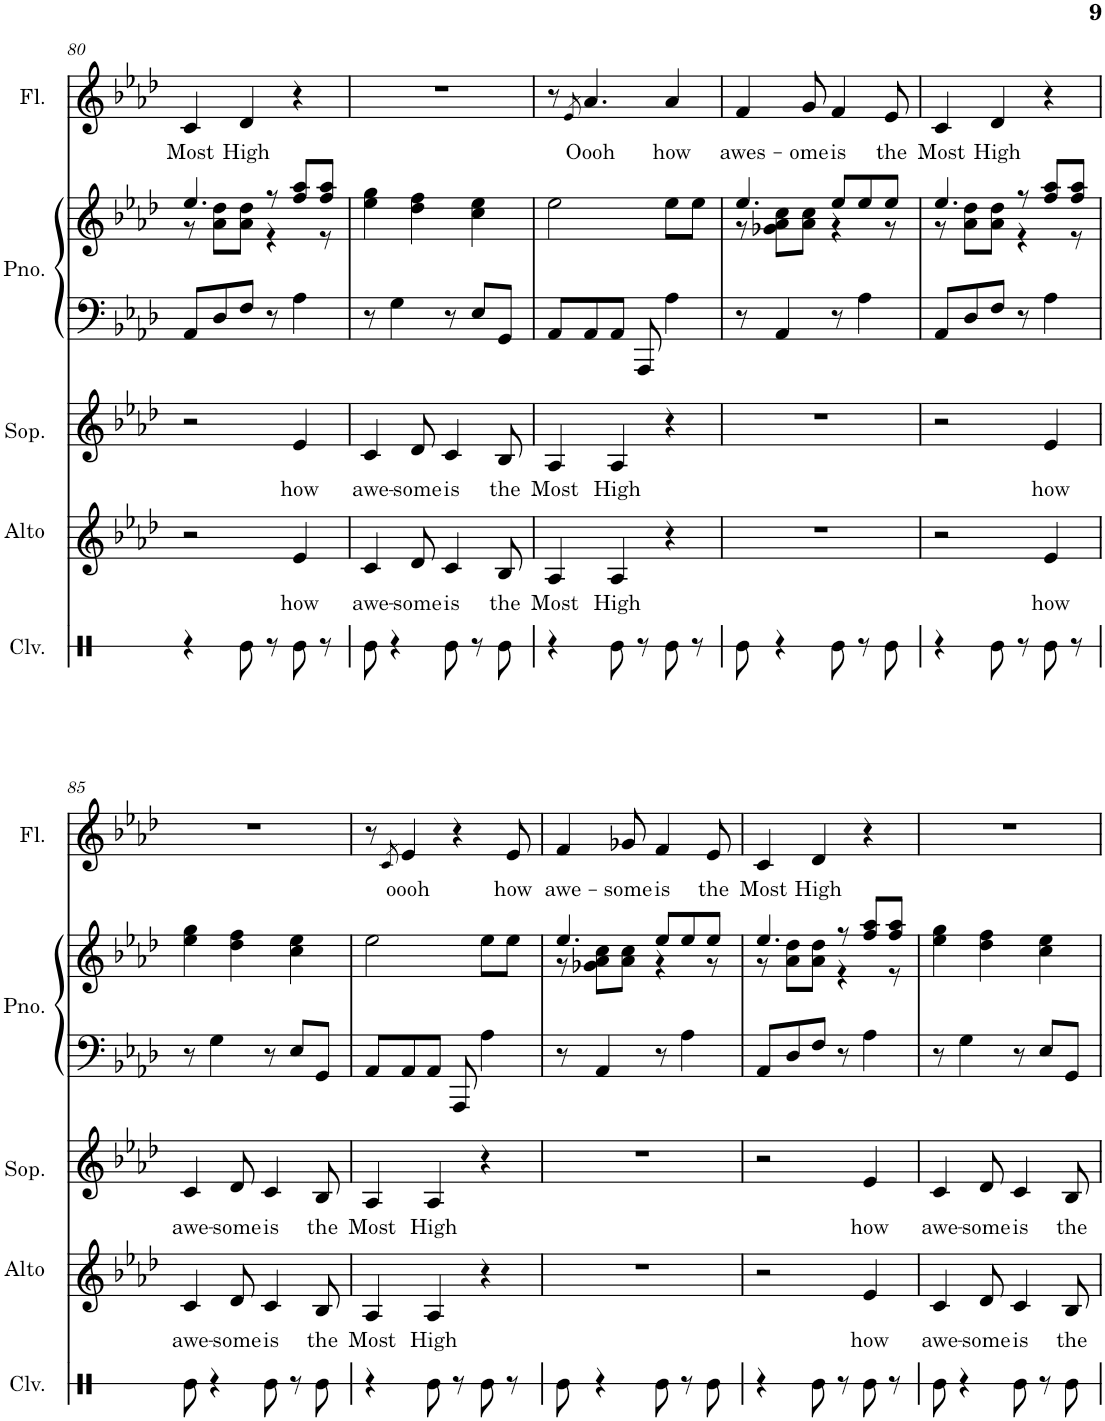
**kern	**kern	**text	**kern	**text	**kern	**kern	**kern	**text
*part4	*part3	*part3	*part3	*part3	*part2	*part2	*part1	*part1
*staff6	*staff5	*staff5	*staff4	*staff4	*staff3	*staff2	*staff1	*staff1
*I"Claves	*I"Soprano    Alto	*	*	*	*I"Piano	*	*I"Flute	*
*I'Clv.	*I'Sop.    Alto	*	*	*	*I'Pno.	*	*I'Fl.	*
!!LO:PB:g=z
*clefX	*clefG2	*	*clefG2	*	*clefF4	*clefG2	*clefG2	*
*k[]	*k[b-e-a-d-]	*	*k[b-e-a-d-]	*	*k[b-e-a-d-]	*k[b-e-a-d-]	*k[b-e-a-d-]	*
*M6/8	*M6/8	*	*M6/8	*	*M6/8	*M6/8	*M6/8	*
=80	=80	=80	=80	=80	=80	=80	=80	=80
*	*	*	*	*	*	*^	*	*
!	!	!	!	!	!	!	!	!	!LO:LY:b
4r	2r	.	2r	.	8AA-/L	4.ee-/	8r	4c/	Most
.	.	.	.	.	8D-/	.	8a-\ 8dd-\L	.	.
!	!	!	!	!	!	!	!	!	!LO:LY:b
8Re\	.	.	.	.	8F/J	.	8a-\ 8dd-\J	4d-/	High
8r	.	.	.	.	8r	8r	4r	.	.
!	!	!LO:LY:b	!	!LO:LY:b	!	!	!	!	!
8Re\	4e-/	how	4e-/	how	4A-\	8ff/ 8aa-/L	.	4r	.
8r	.	.	.	.	.	8ff/ 8aa-/J	8r	.	.
=81	=81	=81	=81	=81	=81	=81	=81	=81	=81
!	!	!LO:LY:b	!	!LO:LY:b	!	!	!	!	!
*	*	*	*	*	*	*v	*v	*	*
8Re\	4c/	awe-	4c/	awe-	8r	4ee-\ 4gg\	2.r	.
4r	.	.	.	.	4G\	.	.	.
!	!	!LO:LY:b	!	!LO:LY:b	!	!	!	!
.	8d-/	-some	8d-/	-some	.	4dd-\ 4ff\	.	.
!	!	!LO:LY:b	!	!LO:LY:b	!	!	!	!
8Re\	4c/	is	4c/	is	8r	.	.	.
8r	.	.	.	.	8E-/L	4cc\ 4ee-\	.	.
!	!	!LO:LY:b	!	!LO:LY:b	!	!	!	!
8Re\	8B-/	the	8B-/	the	8GG/J	.	.	.
=82	=82	=82	=82	=82	=82	=82	=82	=82
!	!	!LO:LY:b	!	!LO:LY:b	!	!	!	!
4r	4A-/	Most	4A-/	Most	8AA-/L	2ee-\	8r	.
.	.	.	.	.	.	.	8qe-/	.
!	!	!	!	!	!	!	!	!LO:LY:b
.	.	.	.	.	8AA-/	.	4.a-/	Oooh
!	!	!LO:LY:b	!	!LO:LY:b	!	!	!	!
8Re\	4A-/	High	4A-/	High	8AA-/J	.	.	.
8r	.	.	.	.	8AAA-/	.	.	.
!	!	!	!	!	!	!	!	!LO:LY:b
8Re\	4r	.	4r	.	4A-\	8ee-\L	4a-/	how
8r	.	.	.	.	.	8ee-\J	.	.
=83	=83	=83	=83	=83	=83	=83	=83	=83
*	*	*	*	*	*	*^	*	*
!	!	!	!	!	!	!	!	!	!LO:LY:b
8Re\	2.r	.	2.r	.	8r	4.ee-/	8r	4f/	awes-
4r	.	.	.	.	4AA-/	.	8g-X\ 8a-\ 8cc\L	.	.
!	!	!	!	!	!	!	!	!	!LO:LY:b
.	.	.	.	.	.	.	8a-\ 8cc\J	8g/	-ome
!	!	!	!	!	!	!	!	!	!LO:LY:b
8Re\	.	.	.	.	8r	8ee-/L	4r	4f/	is
8r	.	.	.	.	4A-\	8ee-/	.	.	.
!	!	!	!	!	!	!	!	!	!LO:LY:b
8Re\	.	.	.	.	.	8ee-/J	8r	8e-/	the
=84	=84	=84	=84	=84	=84	=84	=84	=84	=84
!	!	!	!	!	!	!	!	!	!LO:LY:b
4r	2r	.	2r	.	8AA-/L	4.ee-/	8r	4c/	Most
.	.	.	.	.	8D-/	.	8a-\ 8dd-\L	.	.
!	!	!	!	!	!	!	!	!	!LO:LY:b
8Re\	.	.	.	.	8F/J	.	8a-\ 8dd-\J	4d-/	High
8r	.	.	.	.	8r	8r	4r	.	.
!	!	!LO:LY:b	!	!LO:LY:b	!	!	!	!	!
8Re\	4e-/	how	4e-/	how	4A-\	8ff/ 8aa-/L	.	4r	.
8r	.	.	.	.	.	8ff/ 8aa-/J	8r	.	.
!!LO:LB:g=z
=85	=85	=85	=85	=85	=85	=85	=85	=85	=85
!	!	!LO:LY:b	!	!LO:LY:b	!	!	!	!	!
*	*	*	*	*	*	*v	*v	*	*
8Re\	4c/	awe-	4c/	awe-	8r	4ee-\ 4gg\	2.r	.
4r	.	.	.	.	4G\	.	.	.
!	!	!LO:LY:b	!	!LO:LY:b	!	!	!	!
.	8d-/	-some	8d-/	-some	.	4dd-\ 4ff\	.	.
!	!	!LO:LY:b	!	!LO:LY:b	!	!	!	!
8Re\	4c/	is	4c/	is	8r	.	.	.
8r	.	.	.	.	8E-/L	4cc\ 4ee-\	.	.
!	!	!LO:LY:b	!	!LO:LY:b	!	!	!	!
8Re\	8B-/	the	8B-/	the	8GG/J	.	.	.
=86	=86	=86	=86	=86	=86	=86	=86	=86
!	!	!LO:LY:b	!	!LO:LY:b	!	!	!	!
4r	4A-/	Most	4A-/	Most	8AA-/L	2ee-\	8r	.
.	.	.	.	.	.	.	8qc/	.
!	!	!	!	!	!	!	!	!LO:LY:b
.	.	.	.	.	8AA-/	.	4e-/	oooh
!	!	!LO:LY:b	!	!LO:LY:b	!	!	!	!
8Re\	4A-/	High	4A-/	High	8AA-/J	.	.	.
8r	.	.	.	.	8AAA-/	.	4r	.
8Re\	4r	.	4r	.	4A-\	8ee-\L	.	.
!	!	!	!	!	!	!	!	!LO:LY:b
8r	.	.	.	.	.	8ee-\J	8e-/	how
=87	=87	=87	=87	=87	=87	=87	=87	=87
*	*	*	*	*	*	*^	*	*
!	!	!	!	!	!	!	!	!	!LO:LY:b
8Re\	2.r	.	2.r	.	8r	4.ee-/	8r	4f/	awe-
4r	.	.	.	.	4AA-/	.	8g-X\ 8a-\ 8cc\L	.	.
!	!	!	!	!	!	!	!	!	!LO:LY:b
.	.	.	.	.	.	.	8a-\ 8cc\J	8g-X/	-some
!	!	!	!	!	!	!	!	!	!LO:LY:b
8Re\	.	.	.	.	8r	8ee-/L	4r	4f/	is
8r	.	.	.	.	4A-\	8ee-/	.	.	.
!	!	!	!	!	!	!	!	!	!LO:LY:b
8Re\	.	.	.	.	.	8ee-/J	8r	8e-/	the
=88	=88	=88	=88	=88	=88	=88	=88	=88	=88
!	!	!	!	!	!	!	!	!	!LO:LY:b
4r	2r	.	2r	.	8AA-/L	4.ee-/	8r	4c/	Most
.	.	.	.	.	8D-/	.	8a-\ 8dd-\L	.	.
!	!	!	!	!	!	!	!	!	!LO:LY:b
8Re\	.	.	.	.	8F/J	.	8a-\ 8dd-\J	4d-/	High
8r	.	.	.	.	8r	8r	4r	.	.
!	!	!LO:LY:b	!	!LO:LY:b	!	!	!	!	!
8Re\	4e-/	how	4e-/	how	4A-\	8ff/ 8aa-/L	.	4r	.
8r	.	.	.	.	.	8ff/ 8aa-/J	8r	.	.
=89	=89	=89	=89	=89	=89	=89	=89	=89	=89
!	!	!LO:LY:b	!	!LO:LY:b	!	!	!	!	!
*	*	*	*	*	*	*v	*v	*	*
8Re\	4c/	awe-	4c/	awe-	8r	4ee-\ 4gg\	2.r	.
4r	.	.	.	.	4G\	.	.	.
!	!	!LO:LY:b	!	!LO:LY:b	!	!	!	!
.	8d-/	-some	8d-/	-some	.	4dd-\ 4ff\	.	.
!	!	!LO:LY:b	!	!LO:LY:b	!	!	!	!
8Re\	4c/	is	4c/	is	8r	.	.	.
8r	.	.	.	.	8E-/L	4cc\ 4ee-\	.	.
!	!	!LO:LY:b	!	!LO:LY:b	!	!	!	!
8Re\	8B-/	the	8B-/	the	8GG/J	.	.	.
=	=	=	=	=	=	=	=	=
*-	*-	*-	*-	*-	*-	*-	*-	*-
